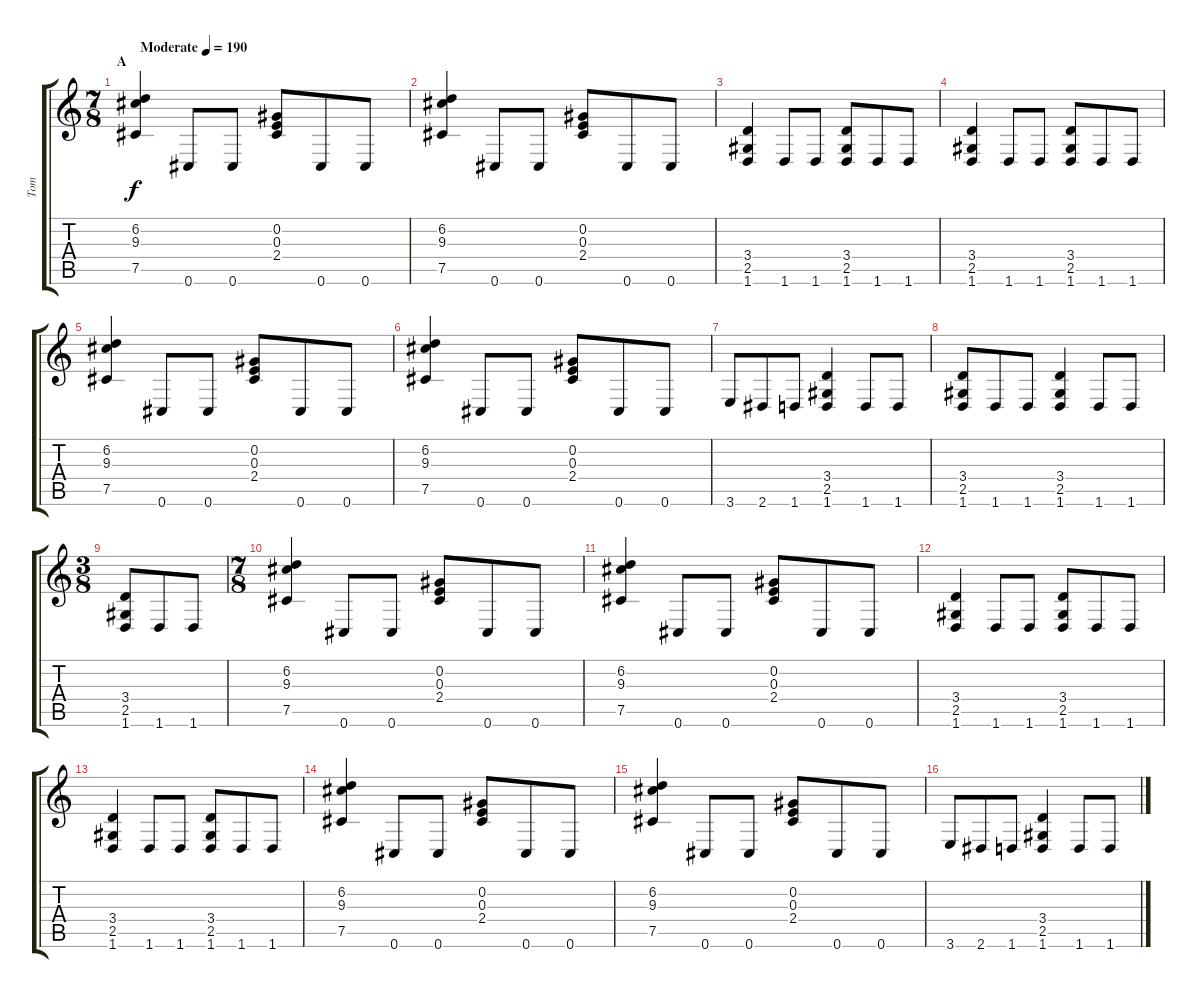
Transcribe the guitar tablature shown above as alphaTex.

\track ("Tom" "Tom") {instrument distortionguitar}
\staff {score tabs}
\tuning (Db4 Ab3 E3 B2 Gb2 Db2) {hide}
\ts (7 8)
\section ("" "A")
\tempo (190 "Moderate")
\clef g2
\ks c
(6.2 9.3 7.5).4{dy f instrument distortionguitar} 0.6.8 0.6.8 (0.2 0.3 2.4).8 0.6.8 0.6.8 |
(6.2 9.3 7.5).4 0.6.8 0.6.8 (0.2 0.3 2.4).8 0.6.8 0.6.8 |
(3.4 2.5 1.6).4 1.6.8 1.6.8 (3.4 2.5 1.6).8 1.6.8 1.6.8 |
(3.4 2.5 1.6).4 1.6.8 1.6.8 (3.4 2.5 1.6).8 1.6.8 1.6.8 |
(6.2 9.3 7.5).4 0.6.8 0.6.8 (0.2 0.3 2.4).8 0.6.8 0.6.8 |
(6.2 9.3 7.5).4 0.6.8 0.6.8 (0.2 0.3 2.4).8 0.6.8 0.6.8 |
3.6.8 2.6.8 1.6.8 (3.4 2.5 1.6).4 1.6.8 1.6.8 |
(3.4 2.5 1.6).8 1.6.8 1.6.8 (3.4 2.5 1.6).4 1.6.8 1.6.8 |
\ts (3 8)
(3.4 2.5 1.6).8 1.6.8 1.6.8 |
\ts (7 8)
(6.2 9.3 7.5).4 0.6.8 0.6.8 (0.2 0.3 2.4).8 0.6.8 0.6.8 |
(6.2 9.3 7.5).4 0.6.8 0.6.8 (0.2 0.3 2.4).8 0.6.8 0.6.8 |
(3.4 2.5 1.6).4 1.6.8 1.6.8 (3.4 2.5 1.6).8 1.6.8 1.6.8 |
(3.4 2.5 1.6).4 1.6.8 1.6.8 (3.4 2.5 1.6).8 1.6.8 1.6.8 |
(6.2 9.3 7.5).4 0.6.8 0.6.8 (0.2 0.3 2.4).8 0.6.8 0.6.8 |
(6.2 9.3 7.5).4 0.6.8 0.6.8 (0.2 0.3 2.4).8 0.6.8 0.6.8 |
3.6.8 2.6.8 1.6.8 (3.4 2.5 1.6).4 1.6.8 1.6.8
